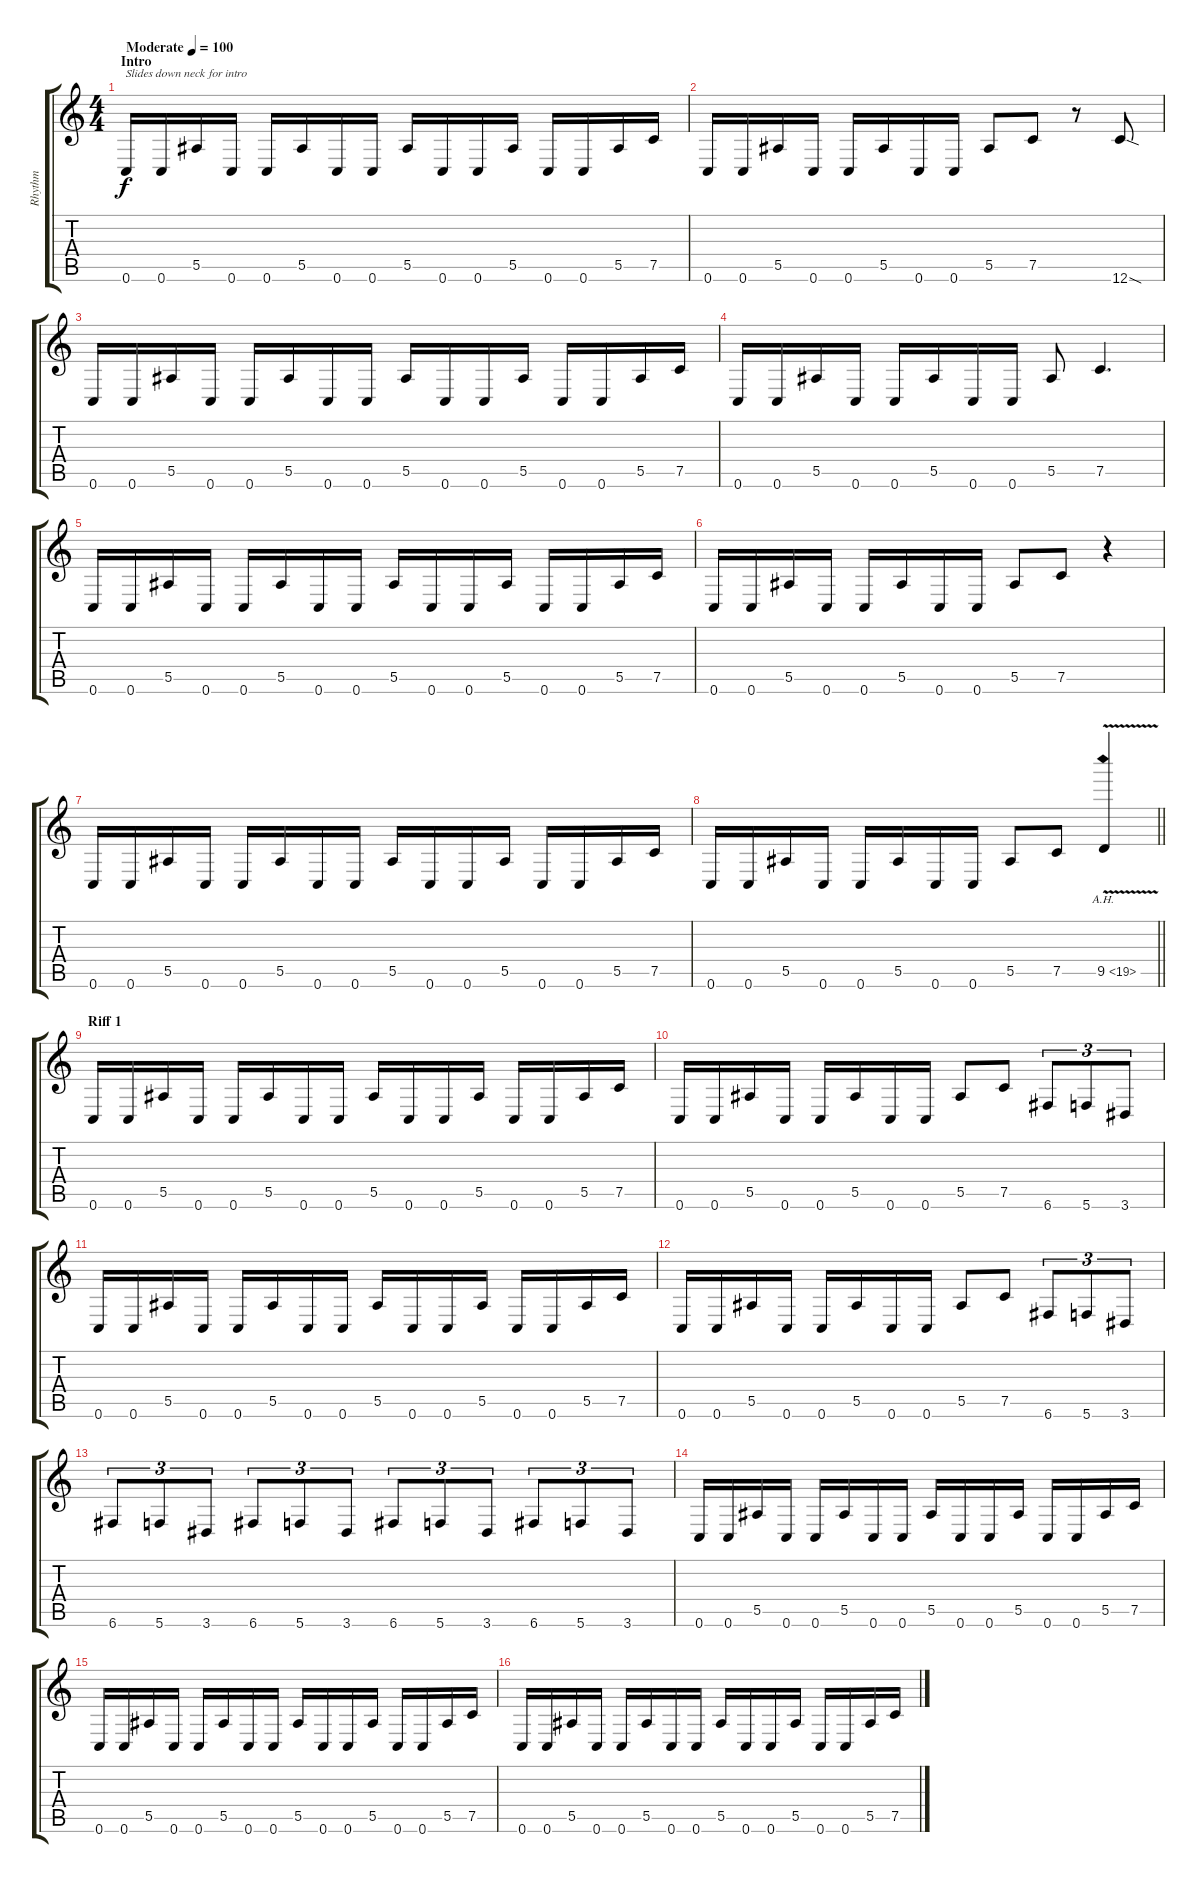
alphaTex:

\track ("Rhythm" "Rhythm") {instrument distortionguitar}
\staff {score tabs}
\tuning (C4 G3 Eb3 Bb2 F2 C2) {hide}
\ts (4 4)
\section ("" "Intro")
\tempo (100 "Moderate")
\clef g2
\ks c
0.6.16{txt "Slides down neck for intro" dy f instrument distortionguitar} 0.6.16 5.5.16 0.6.16 0.6.16 5.5.16 0.6.16 0.6.16 5.5.16 0.6.16 0.6.16 5.5.16 0.6.16 0.6.16 5.5.16 7.5.16 |
0.6.16 0.6.16 5.5.16 0.6.16 0.6.16 5.5.16 0.6.16 0.6.16 5.5.8 7.5.8 r.8 12.6{sod}.8 |
0.6.16 0.6.16 5.5.16 0.6.16 0.6.16 5.5.16 0.6.16 0.6.16 5.5.16 0.6.16 0.6.16 5.5.16 0.6.16 0.6.16 5.5.16 7.5.16 |
0.6.16 0.6.16 5.5.16 0.6.16 0.6.16 5.5.16 0.6.16 0.6.16 5.5.8 7.5.4{d} |
0.6.16 0.6.16 5.5.16 0.6.16 0.6.16 5.5.16 0.6.16 0.6.16 5.5.16 0.6.16 0.6.16 5.5.16 0.6.16 0.6.16 5.5.16 7.5.16 |
0.6.16 0.6.16 5.5.16 0.6.16 0.6.16 5.5.16 0.6.16 0.6.16 5.5.8 7.5.8 r.4 |
0.6.16 0.6.16 5.5.16 0.6.16 0.6.16 5.5.16 0.6.16 0.6.16 5.5.16 0.6.16 0.6.16 5.5.16 0.6.16 0.6.16 5.5.16 7.5.16 |
\barLineRight lightlight
0.6.16 0.6.16 5.5.16 0.6.16 0.6.16 5.5.16 0.6.16 0.6.16 5.5.8 7.5.8 9.5{ah 10 v}.4 |
\section ("" "Riff 1")
0.6.16 0.6.16 5.5.16 0.6.16 0.6.16 5.5.16 0.6.16 0.6.16 5.5.16 0.6.16 0.6.16 5.5.16 0.6.16 0.6.16 5.5.16 7.5.16 |
0.6.16 0.6.16 5.5.16 0.6.16 0.6.16 5.5.16 0.6.16 0.6.16 5.5.8 7.5.8 6.6.8{tu (3 2)} 5.6.8{tu (3 2)} 3.6.8{tu (3 2)} |
0.6.16 0.6.16 5.5.16 0.6.16 0.6.16 5.5.16 0.6.16 0.6.16 5.5.16 0.6.16 0.6.16 5.5.16 0.6.16 0.6.16 5.5.16 7.5.16 |
0.6.16 0.6.16 5.5.16 0.6.16 0.6.16 5.5.16 0.6.16 0.6.16 5.5.8 7.5.8 6.6.8{tu (3 2)} 5.6.8{tu (3 2)} 3.6.8{tu (3 2)} |
6.6.8{tu (3 2)} 5.6.8{tu (3 2)} 3.6.8{tu (3 2)} 6.6.8{tu (3 2)} 5.6.8{tu (3 2)} 3.6.8{tu (3 2)} 6.6.8{tu (3 2)} 5.6.8{tu (3 2)} 3.6.8{tu (3 2)} 6.6.8{tu (3 2)} 5.6.8{tu (3 2)} 3.6.8{tu (3 2)} |
0.6.16 0.6.16 5.5.16 0.6.16 0.6.16 5.5.16 0.6.16 0.6.16 5.5.16 0.6.16 0.6.16 5.5.16 0.6.16 0.6.16 5.5.16 7.5.16 |
0.6.16 0.6.16 5.5.16 0.6.16 0.6.16 5.5.16 0.6.16 0.6.16 5.5.16 0.6.16 0.6.16 5.5.16 0.6.16 0.6.16 5.5.16 7.5.16 |
0.6.16 0.6.16 5.5.16 0.6.16 0.6.16 5.5.16 0.6.16 0.6.16 5.5.16 0.6.16 0.6.16 5.5.16 0.6.16 0.6.16 5.5.16 7.5.16
